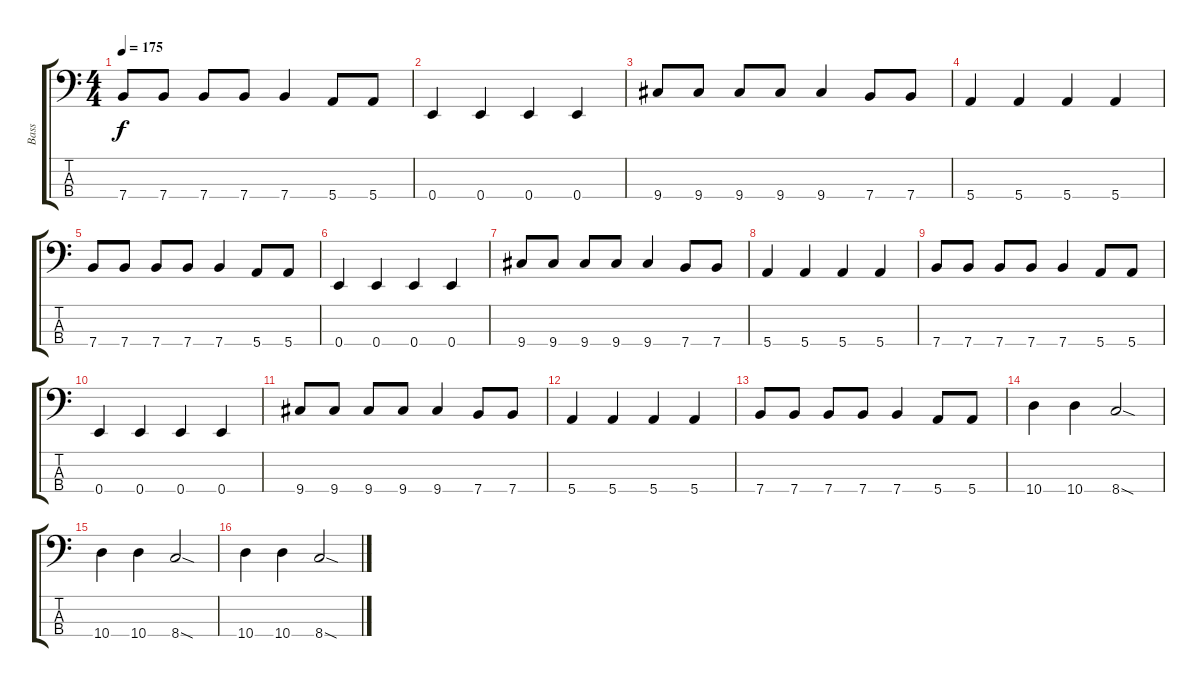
\track ("Bass" "Bass") {instrument electricbasspick}
\staff {score tabs}
\tuning (G2 D2 A1 E1) {hide}
\ts (4 4)
\tempo 175
\clef f4
\ks c
7.4.8{dy f} 7.4.8 7.4.8 7.4.8 7.4.4 5.4.8 5.4.8 |
0.4.4 0.4.4 0.4.4 0.4.4 |
9.4.8 9.4.8 9.4.8 9.4.8 9.4.4 7.4.8 7.4.8 |
5.4.4 5.4.4 5.4.4 5.4.4 |
7.4.8 7.4.8 7.4.8 7.4.8 7.4.4 5.4.8 5.4.8 |
0.4.4 0.4.4 0.4.4 0.4.4 |
9.4.8 9.4.8 9.4.8 9.4.8 9.4.4 7.4.8 7.4.8 |
5.4.4 5.4.4 5.4.4 5.4.4 |
7.4.8 7.4.8 7.4.8 7.4.8 7.4.4 5.4.8 5.4.8 |
0.4.4 0.4.4 0.4.4 0.4.4 |
9.4.8 9.4.8 9.4.8 9.4.8 9.4.4 7.4.8 7.4.8 |
5.4.4 5.4.4 5.4.4 5.4.4 |
7.4.8 7.4.8 7.4.8 7.4.8 7.4.4 5.4.8 5.4.8 |
10.4.4 10.4.4 8.4{sod}.2 |
10.4.4 10.4.4 8.4{sod}.2 |
10.4.4 10.4.4 8.4{sod}.2
